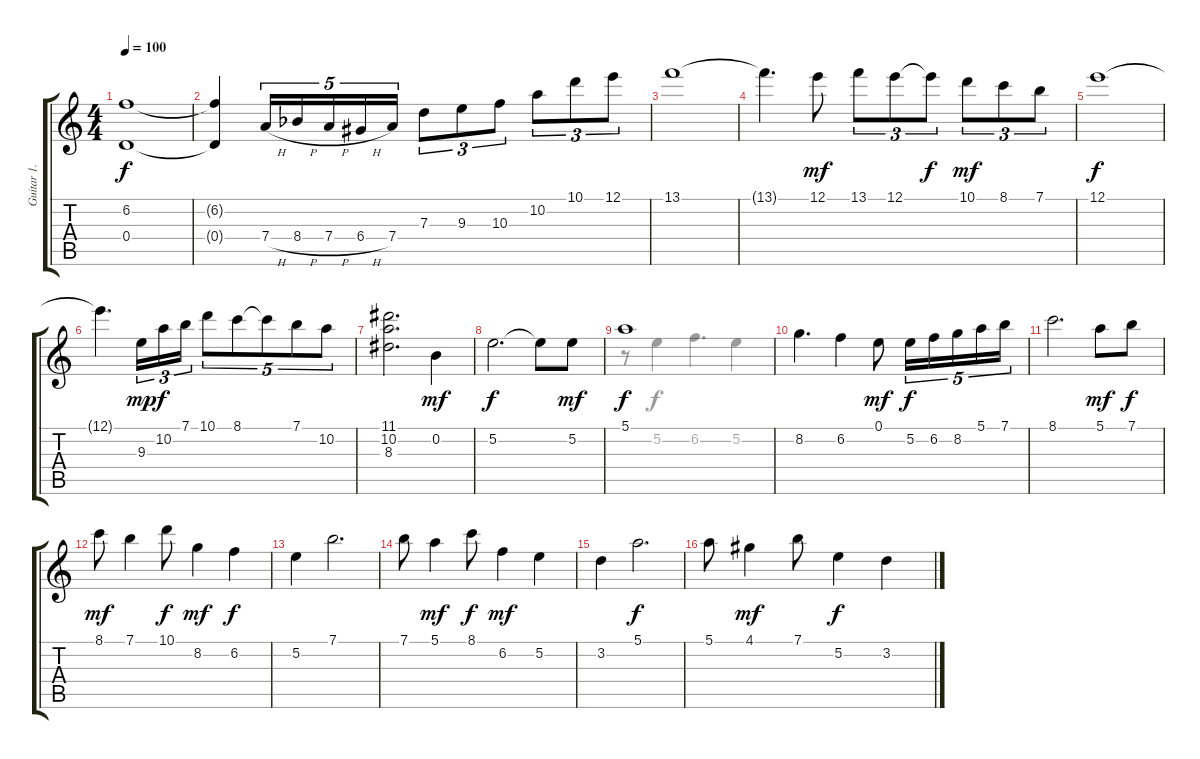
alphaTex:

\track ("Guitar 1." "Guitar 1.") {instrument acousticguitarnylon}
\staff {score tabs}
\tuning (E4 B3 G3 D3 A2 E2) {hide}
\voice
\ts (4 4)
\tempo 100
\clef g2
\ks c
(6.2 0.4).1{dy f} |
(6.2{t} 0.4{t}).4 7.4{h}.16{tu (5 4)} 8.4{h acc b}.16{tu (5 4)} 7.4{h}.16{tu (5 4)} 6.4{h}.16{tu (5 4)} 7.4.16{tu (5 4)} 7.3.8{tu (3 2)} 9.3.8{tu (3 2)} 10.3.8{tu (3 2)} 10.2.8{tu (3 2)} 10.1.8{tu (3 2)} 12.1.8{tu (3 2)} |
13.1.1 |
13.1{t}.4{d} 12.1.8{dy mf} 13.1.8{tu (3 2)} 12.1.8{tu (3 2)} 12.1{t}.8{tu (3 2) dy f} 10.1.8{tu (3 2) dy mf} 8.1.8{tu (3 2)} 7.1.8{tu (3 2)} |
12.1.1{dy f} |
12.1{t}.4{d} 9.3.16{tu (3 2) dy mp} 10.2.16{tu (3 2) dy f} 7.1.16{tu (3 2)} 10.1.8{tu (5 4)} 8.1.8{tu (5 4)} 8.1{t}.8{tu (5 4)} 7.1.8{tu (5 4)} 10.2.8{tu (5 4)} |
(11.1 10.2 8.3).2{d} 0.2.4{dy mf} |
5.2.2{d dy f} 5.2{t}.8 5.2.8{dy mf} |
5.1.1{dy f} |
8.2.4{d} 6.2.4 0.1.8{dy mf} 5.2.16{tu (5 4) dy f} 6.2.16{tu (5 4)} 8.2.16{tu (5 4)} 5.1.16{tu (5 4)} 7.1.16{tu (5 4)} |
8.1.2{d} 5.1.8{dy mf} 7.1.8{dy f} |
8.1.8{dy mf} 7.1.4 10.1.8{dy f} 8.2.4{dy mf} 6.2.4{dy f} |
5.2.4 7.1.2{d} |
7.1.8 5.1.4{dy mf} 8.1.8{dy f} 6.2.4{dy mf} 5.2.4 |
3.2.4 5.1.2{d dy f} |
5.1.8 4.1.4{dy mf} 7.1.8 5.2.4{dy f} 3.2.4
\voice
\clef g2
\ottava regular
\simile none
\ks c
|
|
|
|
|
|
|
|
r.8 5.2.4 6.2.4{d} 5.2.4 |
|
|
|
|
|
|
